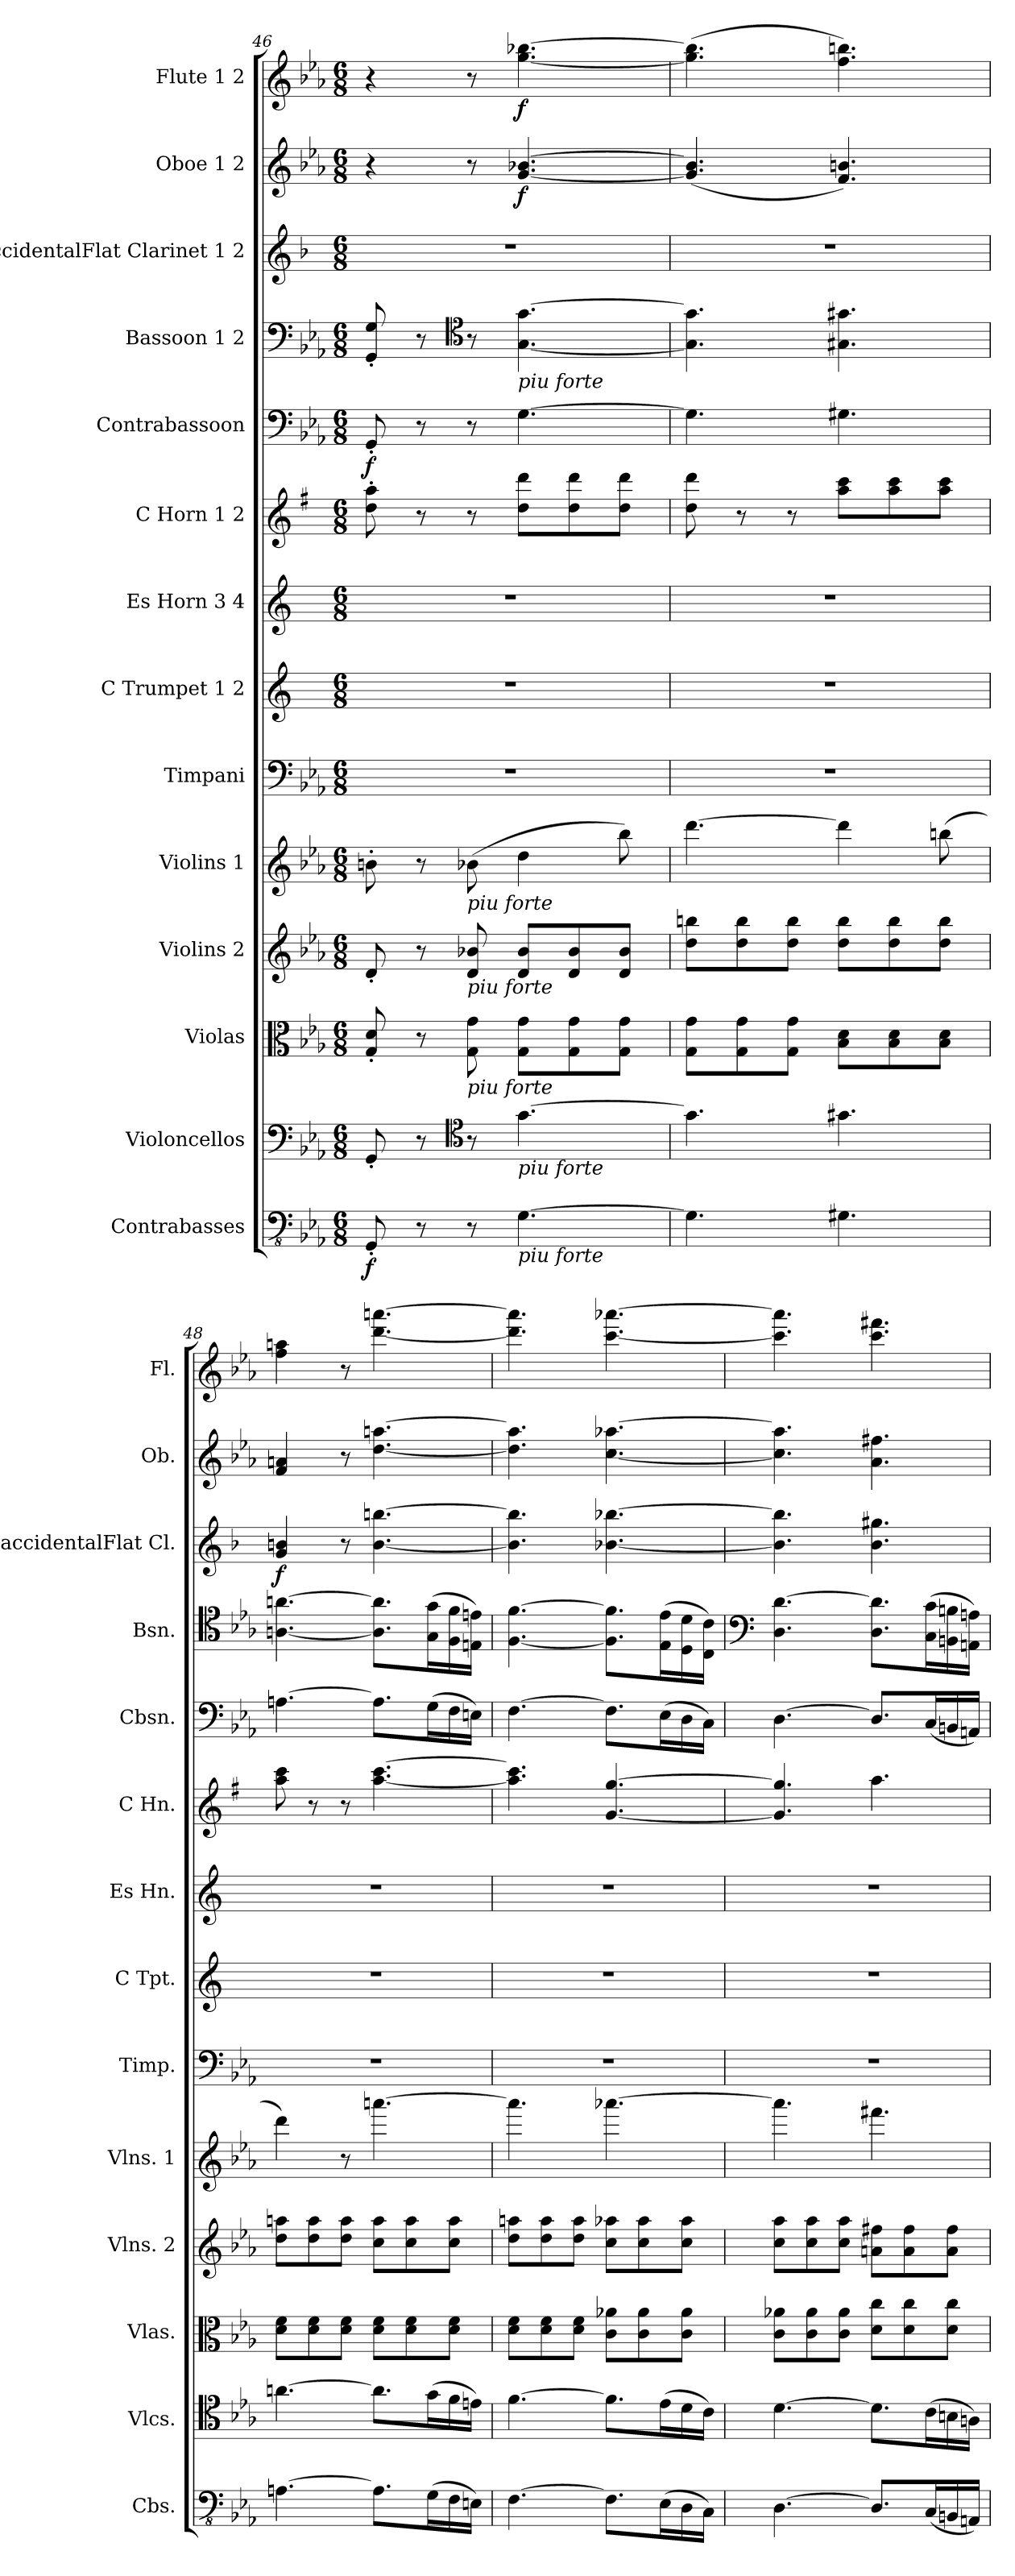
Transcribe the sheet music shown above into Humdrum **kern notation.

**kern	**dynam	**kern	**kern	**kern	**kern	**kern	**kern	**kern	**kern	**kern	**dynam	**kern	**kern	**dynam	**kern	**dynam	**kern	**dynam
*part14	*part14	*part13	*part12	*part11	*part10	*part9	*part8	*part7	*part6	*part5	*part5	*part4	*part3	*part3	*part2	*part2	*part1	*part1
*staff14	*staff14	*staff13	*staff12	*staff11	*staff10	*staff9	*staff8	*staff7	*staff6	*staff5	*staff5	*staff4	*staff3	*staff3	*staff2	*staff2	*staff1	*staff1
*I"Contrabasses	*	*I"Violoncellos	*I"Violas	*I"Violins 2	*I"Violins 1	*I"Timpani	*I"C Trumpet 1 2	*I"Es Horn 3 4	*I"C Horn 1 2	*I"Contrabassoon	*	*I"Bassoon 1 2	*I"BaccidentalFlat Clarinet 1 2	*	*I"Oboe 1 2	*	*I"Flute  1 2	*
*I'Cbs.	*	*I'Vlcs.	*I'Vlas.	*I'Vlns. 2	*I'Vlns. 1	*I'Timp.	*I'C Tpt.	*I'Es Hn.	*I'C Hn.	*I'Cbsn.	*	*I'Bsn.	*I'BaccidentalFlat Cl.	*	*I'Ob.	*	*I'Fl.	*
*clefFv4	*	*clefF4	*clefC3	*clefG2	*clefG2	*clefF4	*clefG2	*clefG2	*clefG2	*clefF4	*	*clefF4	*clefG2	*	*clefG2	*	*clefG2	*
*	*	*	*	*	*	*	*	*ITrd5c9	*ITrd4c7	*ITrd7c12	*	*	*ITrd1c2	*	*	*	*	*
*k[b-e-a-]	*	*k[b-e-a-]	*k[b-e-a-]	*k[b-e-a-]	*k[b-e-a-]	*k[b-e-a-]	*k[]	*k[b-e-a-]	*k[]	*k[b-e-a-]	*	*k[b-e-a-]	*k[b-e-a-]	*	*k[b-e-a-]	*	*k[b-e-a-]	*
*M6/8	*	*M6/8	*M6/8	*M6/8	*M6/8	*M6/8	*M6/8	*M6/8	*M6/8	*M6/8	*	*M6/8	*M6/8	*	*M6/8	*	*M6/8	*
=46	=46	=46	=46	=46	=46	=46	=46	=46	=46	=46	=46	=46	=46	=46	=46	=46	=46	=46
!	!LO:DY:b	!	!	!	!	!	!	!	!	!	!LO:DY:b	!	!	!	!	!	!	!
8GGG'/	f	8GG'/	8G/' 8d/'	8d'/	8bn'\	2.r	2.r	2.r	8g\' 8dd\'	8GGG'/	f	8GG/' 8G/'	2.r	.	4r	.	4r	.
8r	.	8r	8r	8r	8r	.	.	.	8r	8r	.	8r	.	.	.	.	.	.
*	*	*clefC4	*	*	*	*	*	*	*	*	*	*clefC4	*	*	*	*	*	*
!	!	!	!	!	!LO:TX:b:i:t=piu forte	!	!	!	!	!	!	!	!	!	!	!	!	!
!	!	!	!	!LO:TX:b:i:t=piu forte	!	!	!	!	!	!	!	!	!	!	!	!	!	!
!	!	!	!LO:TX:b:i:t=piu forte	!	!	!	!	!	!	!	!	!	!	!	!	!	!	!
8r	.	8r	8G\ 8g\	8d/ 8b-X/	(>8b-X\	.	.	.	8r	8r	.	8r	.	.	8r	.	8r	.
!	!	!	!	!	!	!	!	!	!	!	!	!LO:TX:b:i:t=piu forte	!	!	!	!	!	!
!	!	!LO:TX:b:i:t=piu forte	!	!	!	!	!	!	!	!	!	!	!	!	!	!	!	!
!LO:TX:b:i:t=piu forte	!	!	!	!	!	!	!	!	!	!	!	!	!	!	!	!	!	!
!	!	!	!	!	!	!	!	!	!	!	!	!	!	!	!	!LO:DY:b	!	!LO:DY:b
[4.GG\	.	[4.g\	8G\ 8g\L	8d/ 8b-/L	4dd\	.	.	.	8g\ 8gg\L	[4.GG\	.	[4.G\ [4.g\	.	.	[4.g/ [4.b-X/	f	[4.gg\ [4.bb-X\	f
.	.	.	8G\ 8g\	8d/ 8b-/	.	.	.	.	8g\ 8gg\	.	.	.	.	.	.	.	.	.
.	.	.	8G\ 8g\J	8d/ 8b-/J	8bb-\)	.	.	.	8g\ 8gg\J	.	.	.	.	.	.	.	.	.
!!LO:PB:g=z
=47	=47	=47	=47	=47	=47	=47	=47	=47	=47	=47	=47	=47	=47	=47	=47	=47	=47	=47
4.GG\]	.	4.g\]	8G\ 8g\L	8dd\ 8bbn\L	[4.ddd\	2.r	2.r	2.r	8g\ 8gg\	4.GG\]	.	4.G\] 4.g\]	2.r	.	(<4.g/] 4.b-/]	.	(>4.gg\] 4.bb-\]	.
.	.	.	8G\ 8g\	8dd\ 8bb\	.	.	.	.	8r	.	.	.	.	.	.	.	.	.
.	.	.	8G\ 8g\J	8dd\ 8bb\J	.	.	.	.	8r	.	.	.	.	.	.	.	.	.
4.GG#X\	.	4.g#X\	8B-\ 8d\L	8dd\ 8bb\L	4ddd\]	.	.	.	8dd\ 8ff\L	4.GG#X\	.	4.G#X\ 4.g#X\	.	.	4.f/ 4.bn/)	.	4.ff\ 4.bbn\)	.
.	.	.	8B-\ 8d\	8dd\ 8bb\	.	.	.	.	8dd\ 8ff\	.	.	.	.	.	.	.	.	.
.	.	.	8B-\ 8d\J	8dd\ 8bb\J	(>8bbn\	.	.	.	8dd\ 8ff\J	.	.	.	.	.	.	.	.	.
=48	=48	=48	=48	=48	=48	=48	=48	=48	=48	=48	=48	=48	=48	=48	=48	=48	=48	=48
!	!	!	!	!	!	!	!	!	!	!	!	!	!	!LO:DY:b	!	!	!	!
[4.AAn\	.	[4.an\	8d\ 8f\L	8dd\ 8aan\L	4ddd\)	2.r	2.r	2.r	8dd\ 8ff\	[4.AAn\	.	[4.An\ [4.an\	4f/ 4an/	f	4f/ 4an/	.	4ff\ 4aan\	.
.	.	.	8d\ 8f\	8dd\ 8aa\	.	.	.	.	8r	.	.	.	.	.	.	.	.	.
.	.	.	8d\ 8f\J	8dd\ 8aa\J	8r	.	.	.	8r	.	.	.	8r	.	8r	.	8r	.
8.AA\L]	.	8.a\L]	8d\ 8f\L	8cc\ 8aa\L	[4.aaan\	.	.	.	[4.dd\ [4.ff\	8.AA\L]	.	8.A\] 8.a\]L	[4.a\ [4.aan\	.	[4.dd\ [4.aan\	.	[4.ddd\ [4.aaan\	.
.	.	.	8d\ 8f\	8cc\ 8aa\	.	.	.	.	.	.	.	.	.	.	.	.	.	.
(>16GG\L	.	(>16g\L	.	.	.	.	.	.	.	(>16GG\L	.	(>16G\ 16g\L	.	.	.	.	.	.
16FF\	.	16f\	8d\ 8f\J	8cc\ 8aa\J	.	.	.	.	.	16FF\	.	16F\ 16f\	.	.	.	.	.	.
16EEn\JJ)	.	16en\JJ)	.	.	.	.	.	.	.	16EEn\JJ)	.	16En\ 16en\JJ)	.	.	.	.	.	.
=49	=49	=49	=49	=49	=49	=49	=49	=49	=49	=49	=49	=49	=49	=49	=49	=49	=49	=49
[4.FF\	.	[4.f\	8d\ 8f\L	8dd\ 8aan\L	4.aaa\]	2.r	2.r	2.r	4.dd\] 4.ff\]	[4.FF\	.	[4.F\ [4.f\	4.a\] 4.aa\]	.	4.dd\] 4.aa\]	.	4.ddd\] 4.aaa\]	.
.	.	.	8d\ 8f\	8dd\ 8aa\	.	.	.	.	.	.	.	.	.	.	.	.	.	.
.	.	.	8d\ 8f\J	8dd\ 8aa\J	.	.	.	.	.	.	.	.	.	.	.	.	.	.
8.FF\L]	.	8.f\L]	8c\ 8a-X\L	8cc\ 8aa-X\L	[4.aaa-X\	.	.	.	[4.c/ [4.cc/	8.FF\L]	.	8.F\] 8.f\]L	[4.a-X\ [4.aa-X\	.	[4.cc\ [4.aa-X\	.	[4.ccc\ [4.aaa-X\	.
.	.	.	8c\ 8a-\	8cc\ 8aa-\	.	.	.	.	.	.	.	.	.	.	.	.	.	.
(>16EE-\L	.	(>16e-\L	.	.	.	.	.	.	.	(>16EE-\L	.	(>16E-\ 16e-\L	.	.	.	.	.	.
16DD\	.	16d\	8c\ 8a-\J	8cc\ 8aa-\J	.	.	.	.	.	16DD\	.	16D\ 16d\	.	.	.	.	.	.
16CC\JJ)	.	16c\JJ)	.	.	.	.	.	.	.	16CC\JJ)	.	16C\ 16c\JJ)	.	.	.	.	.	.
!!LO:PB:g=z
=50	=50	=50	=50	=50	=50	=50	=50	=50	=50	=50	=50	=50	=50	=50	=50	=50	=50	=50
*	*	*	*	*	*	*	*	*	*	*	*	*clefF4	*	*	*	*	*	*
[4.DD\	.	[4.d\	8c\ 8a-X\L	8cc\ 8aa-\L	4.aaa-\]	2.r	2.r	2.r	4.c/] 4.cc/]	[4.DD\	.	4.D\ [4.d\	4.a-\] 4.aa-\]	.	4.cc\] 4.aa-\]	.	4.ccc\] 4.aaa-\]	.
.	.	.	8c\ 8a-\	8cc\ 8aa-\	.	.	.	.	.	.	.	.	.	.	.	.	.	.
.	.	.	8c\ 8a-\J	8cc\ 8aa-\J	.	.	.	.	.	.	.	.	.	.	.	.	.	.
8.DD/L]	.	8.d\L]	8d\ 8cc\L	8an\ 8ff#X\L	4.fff#X\	.	.	.	4.dd\	8.DD/L]	.	8.D\ 8.d\]L	4.a-\ 4.ff#X\	.	4.a-\ 4.ff#X\	.	4.ccc\ 4.fff#X\	.
.	.	.	8d\ 8cc\	8a\ 8ff#\	.	.	.	.	.	.	.	.	.	.	.	.	.	.
(<16CC/L	.	(>16c\L	.	.	.	.	.	.	.	(<16CC/L	.	(>16C\ 16c\L	.	.	.	.	.	.
16BBBn/	.	16Bn\	8d\ 8cc\J	8a\ 8ff#\J	.	.	.	.	.	16BBBn/	.	16BBn\ 16Bn\	.	.	.	.	.	.
16AAAn/JJ)	.	16An\JJ)	.	.	.	.	.	.	.	16AAAn/JJ)	.	16AAn\ 16An\JJ)	.	.	.	.	.	.
=	=	=	=	=	=	=	=	=	=	=	=	=	=	=	=	=	=	=
*-	*-	*-	*-	*-	*-	*-	*-	*-	*-	*-	*-	*-	*-	*-	*-	*-	*-	*-
